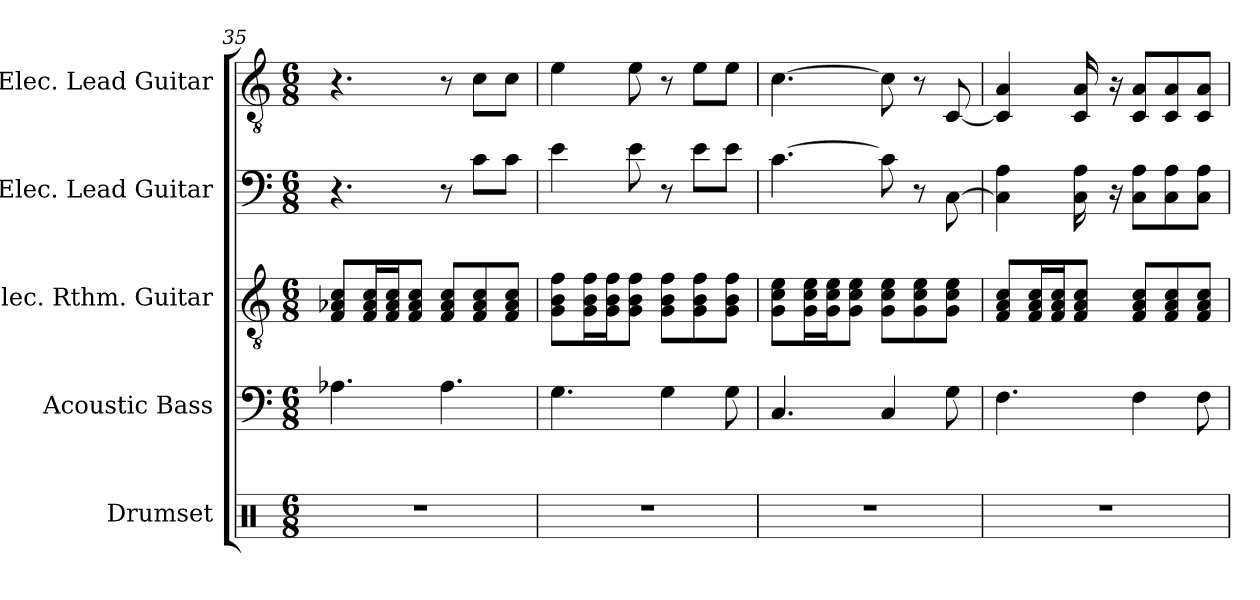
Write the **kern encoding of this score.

**kern	**kern	**kern	**kern	**kern
*part5	*part4	*part3	*part2	*part1
*staff5	*staff4	*staff3	*staff2	*staff1
*I"Drumset	*I"Acoustic Bass	*I"Elec. Rthm. Guitar	*I"Elec. Lead Guitar	*I"Elec. Lead Guitar
*I'Drums	*I'Ac. Bass	*I'Rthm. Guit.	*I'Ld. Guit.	*I'Ld. Guit.
*clefX	*clefF4	*clefGv2	*	*clefGv2
*	*ITrd7c12	*	*	*
*k[]	*k[]	*k[]	*k[]	*k[]
*M6/8	*M6/8	*M6/8	*M6/8	*M6/8
=35	=35	=35	=35	=35
2.r	4.AA-X\	8F/ 8A-X/ 8c/L	4.r	4.r
.	.	16F/ 16A-/ 16c/L	.	.
.	.	16F/ 16A-/ 16c/J	.	.
.	.	8F/ 8A-/ 8c/J	.	.
.	4.AA-\	8F/ 8A-/ 8c/L	8r	8r
.	.	8F/ 8A-/ 8c/	8c\L	8c\L
.	.	8F/ 8A-/ 8c/J	8c\J	8c\J
=36	=36	=36	=36	=36
2.r	4.GG\	8G\ 8B\ 8f\L	4e\	4e\
.	.	16G\ 16B\ 16f\L	.	.
.	.	16G\ 16B\ 16f\J	.	.
.	.	8G\ 8B\ 8f\J	8e\	8e\
.	4GG\	8G\ 8B\ 8f\L	8r	8r
.	.	8G\ 8B\ 8f\	8e\L	8e\L
.	8GG\	8G\ 8B\ 8f\J	8e\J	8e\J
!!LO:LB:g=z
=37	=37	=37	=37	=37
2.r	4.CC/	8G\ 8c\ 8e\L	[4.c\	[4.c\
.	.	16G\ 16c\ 16e\L	.	.
.	.	16G\ 16c\ 16e\J	.	.
.	.	8G\ 8c\ 8e\J	.	.
.	4CC/	8G\ 8c\ 8e\L	8c\]	8c\]
.	.	8G\ 8c\ 8e\	8r	8r
.	8GG\	8G\ 8c\ 8e\J	[8C\	[8C/
=38	=38	=38	=38	=38
2.r	4.FF\	8F/ 8A/ 8c/L	4C\] 4A\	4C/] 4A/
.	.	16F/ 16A/ 16c/L	.	.
.	.	16F/ 16A/ 16c/J	.	.
.	.	8F/ 8A/ 8c/J	16C\ 16A\	16C/ 16A/
.	.	.	16r	16r
.	4FF\	8F/ 8A/ 8c/L	8C\ 8A\L	8C/ 8A/L
.	.	8F/ 8A/ 8c/	8C\ 8A\	8C/ 8A/
.	8FF\	8F/ 8A/ 8c/J	8C\ 8A\J	8C/ 8A/J
=	=	=	=	=
*-	*-	*-	*-	*-
